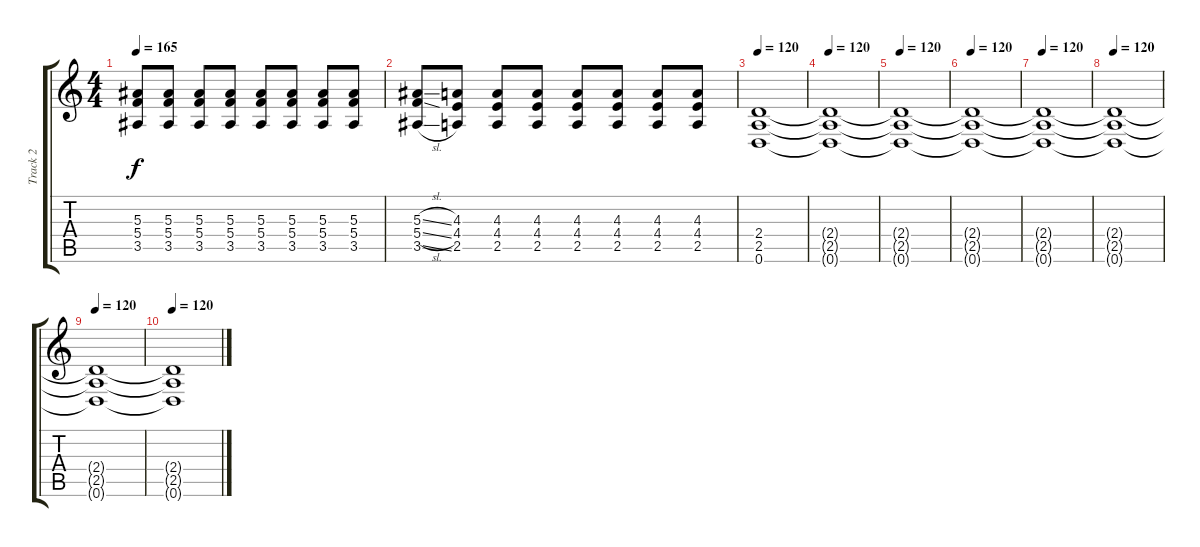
\track ("Track 2" "Track 2") {instrument distortionguitar}
\staff {score tabs}
\tuning (D4 A3 F3 C3 G2 D2) {hide}
\ts (4 4)
\tempo 165
\clef g2
\ks c
(5.3 5.4 3.5).8{dy f} (5.3 5.4 3.5).8 (5.3 5.4 3.5).8 (5.3 5.4 3.5).8 (5.3 5.4 3.5).8 (5.3 5.4 3.5).8 (5.3 5.4 3.5).8 (5.3 5.4 3.5).8 |
(5.3{sl} 5.4{sl} 3.5{sl}).8 (4.3 4.4 2.5).8 (4.3 4.4 2.5).8 (4.3 4.4 2.5).8 (4.3 4.4 2.5).8 (4.3 4.4 2.5).8 (4.3 4.4 2.5).8 (4.3 4.4 2.5).8 |
\tempo 120
(2.4 2.5 0.6).1 |
\tempo 120
(2.4{t} 2.5{t} 0.6{t}).1 |
\tempo 120
(2.4{t} 2.5{t} 0.6{t}).1 |
\tempo 120
(2.4{t} 2.5{t} 0.6{t}).1 |
\tempo 120
(2.4{t} 2.5{t} 0.6{t}).1{volume 0} |
\tempo 120
(2.4{t} 2.5{t} 0.6{t}).1 |
\tempo 120
(2.4{t} 2.5{t} 0.6{t}).1 |
\tempo 120
(2.4{t} 2.5{t} 0.6{t}).1
